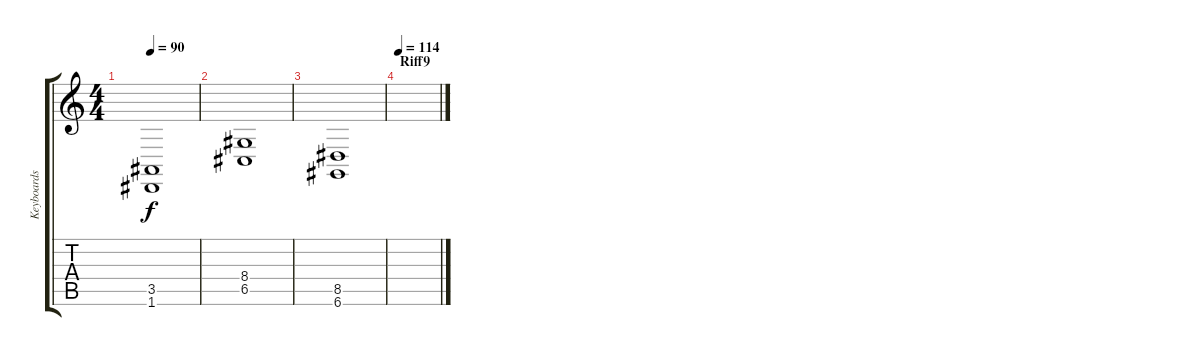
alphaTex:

\track ("Keyboards" "Keyboards") {instrument brightacousticpiano}
\staff {score tabs}
\tuning (D4 A3 F3 C3 G2 D2) {hide}
\ts (4 4)
\tempo 90
\clef g2
\ks c
(3.5{t} 1.6{t}).1{dy f} |
(8.4 6.5).1 |
(8.5 6.6).1 |
\section ("" "Riff9")
\tempo 114
